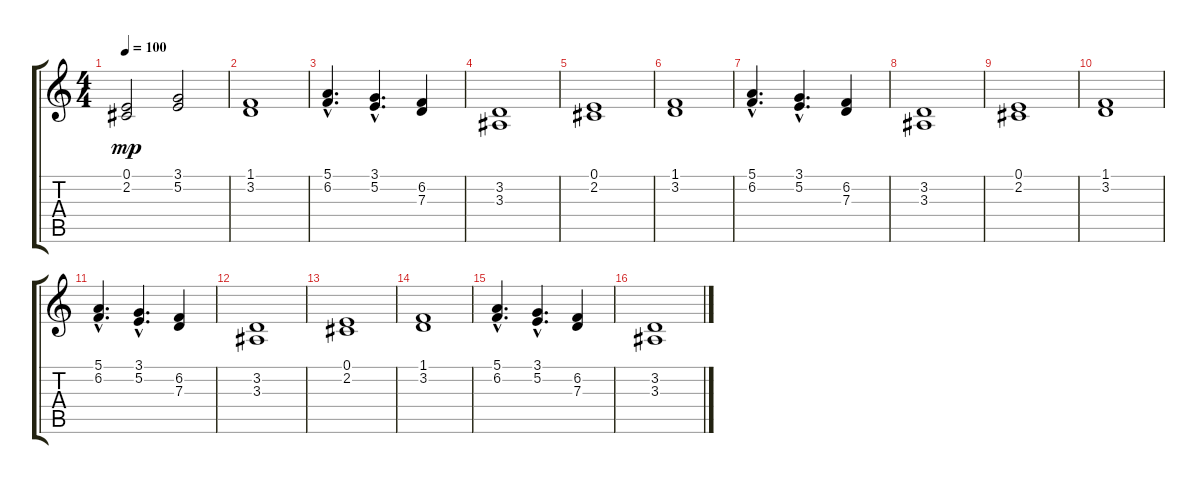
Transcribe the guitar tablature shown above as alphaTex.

\track "" {instrument choiraahs}
\staff {score tabs}
\tuning (E4 B3 G3 D3 A2 E2) {hide}
\ts (4 4)
\tempo 100
\clef g2
\ks c
(0.1 2.2).2{dy mp} (3.1 5.2).2 |
(1.1 3.2).1 |
(5.1{hac} 6.2{hac}).4{d} (3.1{hac} 5.2{hac}).4{d} (6.2 7.3).4 |
(3.2 3.3).1 |
(0.1 2.2).1 |
(1.1 3.2).1 |
(5.1{hac} 6.2{hac}).4{d} (3.1{hac} 5.2{hac}).4{d} (6.2 7.3).4 |
(3.2 3.3).1 |
(0.1 2.2).1 |
(1.1 3.2).1 |
(5.1{hac} 6.2{hac}).4{d} (3.1{hac} 5.2{hac}).4{d} (6.2 7.3).4 |
(3.2 3.3).1 |
(0.1 2.2).1 |
(1.1 3.2).1 |
(5.1{hac} 6.2{hac}).4{d} (3.1{hac} 5.2{hac}).4{d} (6.2 7.3).4 |
(3.2 3.3).1
